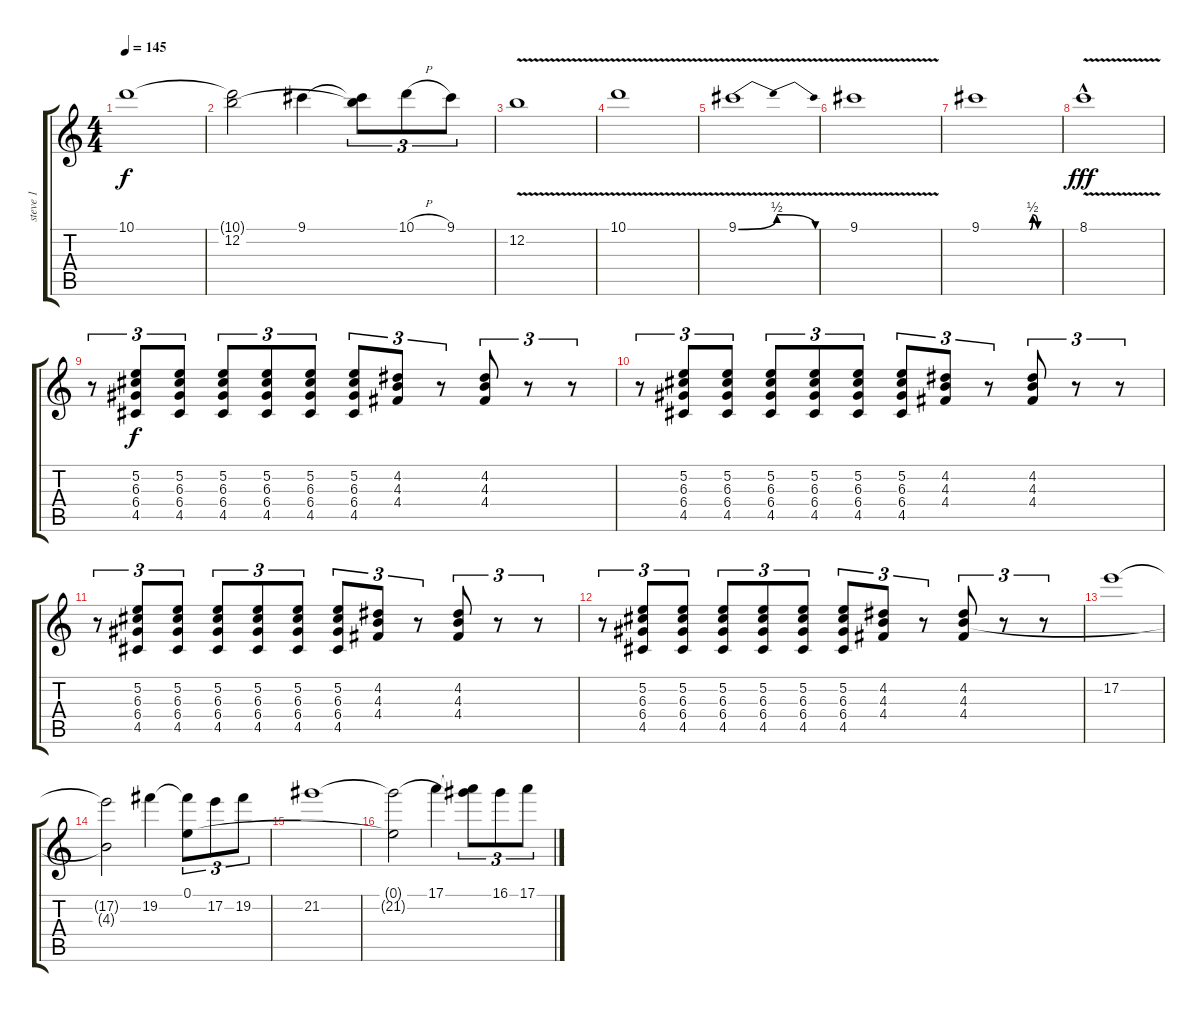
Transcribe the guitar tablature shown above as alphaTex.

\track ("steve 1" "steve 1") {instrument distortionguitar}
\staff {score tabs}
\tuning (E4 B3 G3 D3 A2 E2) {hide}
\ts (4 4)
\tempo 145
\clef g2
\ks c
10.1.1{dy f} |
(10.1{t} 12.2{t}).2 9.1.4 (9.1{t} 12.2{t}).8{tu (3 2)} 10.1{h}.8{tu (3 2)} 9.1.8{tu (3 2)} |
12.2{v}.1 |
10.1{v}.1 |
9.1{be (bendrelease 0 0 20 2 52 2 60 0) v}.1 |
9.1{v}.1 |
9.1{be (custom 0 0 15 0 30 0 36 0 38 0 40 2 44 0 48 0 52 0 60 0)}.1 |
8.1{v hac}.1{dy fff} |
r.8{tu (3 2)} (5.2 6.3 6.4 4.5).8{tu (3 2) dy f} (5.2 6.3 6.4 4.5).8{tu (3 2)} (5.2 6.3 6.4 4.5).8{tu (3 2)} (5.2 6.3 6.4 4.5).8{tu (3 2)} (5.2 6.3 6.4 4.5).8{tu (3 2)} (5.2 6.3 6.4 4.5).8{tu (3 2)} (4.2 4.3 4.4).8{tu (3 2)} r.8{tu (3 2)} (4.2 4.3 4.4).8{tu (3 2)} r.8{tu (3 2)} r.8{tu (3 2)} |
r.8{tu (3 2)} (5.2 6.3 6.4 4.5).8{tu (3 2)} (5.2 6.3 6.4 4.5).8{tu (3 2)} (5.2 6.3 6.4 4.5).8{tu (3 2)} (5.2 6.3 6.4 4.5).8{tu (3 2)} (5.2 6.3 6.4 4.5).8{tu (3 2)} (5.2 6.3 6.4 4.5).8{tu (3 2)} (4.2 4.3 4.4).8{tu (3 2)} r.8{tu (3 2)} (4.2 4.3 4.4).8{tu (3 2)} r.8{tu (3 2)} r.8{tu (3 2)} |
r.8{tu (3 2)} (5.2 6.3 6.4 4.5).8{tu (3 2)} (5.2 6.3 6.4 4.5).8{tu (3 2)} (5.2 6.3 6.4 4.5).8{tu (3 2)} (5.2 6.3 6.4 4.5).8{tu (3 2)} (5.2 6.3 6.4 4.5).8{tu (3 2)} (5.2 6.3 6.4 4.5).8{tu (3 2)} (4.2 4.3 4.4).8{tu (3 2)} r.8{tu (3 2)} (4.2 4.3 4.4).8{tu (3 2)} r.8{tu (3 2)} r.8{tu (3 2)} |
r.8{tu (3 2)} (5.2 6.3 6.4 4.5).8{tu (3 2)} (5.2 6.3 6.4 4.5).8{tu (3 2)} (5.2 6.3 6.4 4.5).8{tu (3 2)} (5.2 6.3 6.4 4.5).8{tu (3 2)} (5.2 6.3 6.4 4.5).8{tu (3 2)} (5.2 6.3 6.4 4.5).8{tu (3 2)} (4.2 4.3 4.4).8{tu (3 2)} r.8{tu (3 2)} (4.2 4.3 4.4).8{tu (3 2)} r.8{tu (3 2)} r.8{tu (3 2)} |
17.2.1 |
(17.2{t} 4.3{t}).2 19.2.4 (0.1 19.2{t}).8{tu (3 2)} 17.2.8{tu (3 2)} 19.2.8{tu (3 2)} |
21.2.1 |
(0.1{t} 21.2{t}).2 17.1.4 (17.1{t} 21.2{t}).8{tu (3 2)} 16.1.8{tu (3 2)} 17.1.8{tu (3 2)}
